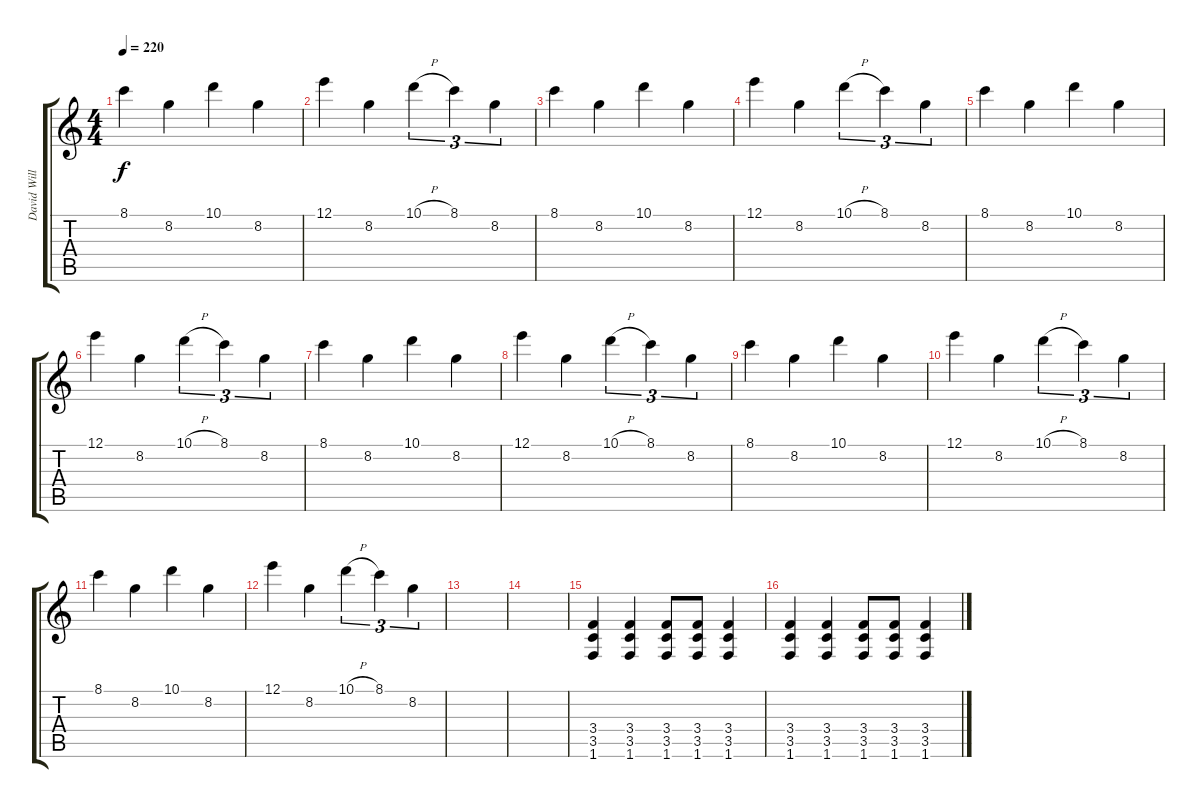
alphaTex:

\track ("David Williams" "David Will") {instrument overdrivenguitar}
\staff {score tabs}
\tuning (E4 B3 G3 D3 A2 E2) {hide}
\ts (4 4)
\tempo 220
\clef g2
\ks c
8.1.4{dy f} 8.2.4 10.1.4 8.2.4 |
12.1.4 8.2.4 10.1{h}.4{tu (3 2)} 8.1.4{tu (3 2)} 8.2.4{tu (3 2)} |
8.1.4 8.2.4 10.1.4 8.2.4 |
12.1.4 8.2.4 10.1{h}.4{tu (3 2)} 8.1.4{tu (3 2)} 8.2.4{tu (3 2)} |
8.1.4 8.2.4 10.1.4 8.2.4 |
12.1.4 8.2.4 10.1{h}.4{tu (3 2)} 8.1.4{tu (3 2)} 8.2.4{tu (3 2)} |
8.1.4 8.2.4 10.1.4 8.2.4 |
12.1.4 8.2.4 10.1{h}.4{tu (3 2)} 8.1.4{tu (3 2)} 8.2.4{tu (3 2)} |
8.1.4 8.2.4 10.1.4 8.2.4 |
12.1.4 8.2.4 10.1{h}.4{tu (3 2)} 8.1.4{tu (3 2)} 8.2.4{tu (3 2)} |
8.1.4 8.2.4 10.1.4 8.2.4 |
12.1.4 8.2.4 10.1{h}.4{tu (3 2)} 8.1.4{tu (3 2)} 8.2.4{tu (3 2)} |
|
|
(3.4 3.5 1.6).4 (3.4 3.5 1.6).4 (3.4 3.5 1.6).8 (3.4 3.5 1.6).8 (3.4 3.5 1.6).4 |
(3.4 3.5 1.6).4 (3.4 3.5 1.6).4 (3.4 3.5 1.6).8 (3.4 3.5 1.6).8 (3.4 3.5 1.6).4
